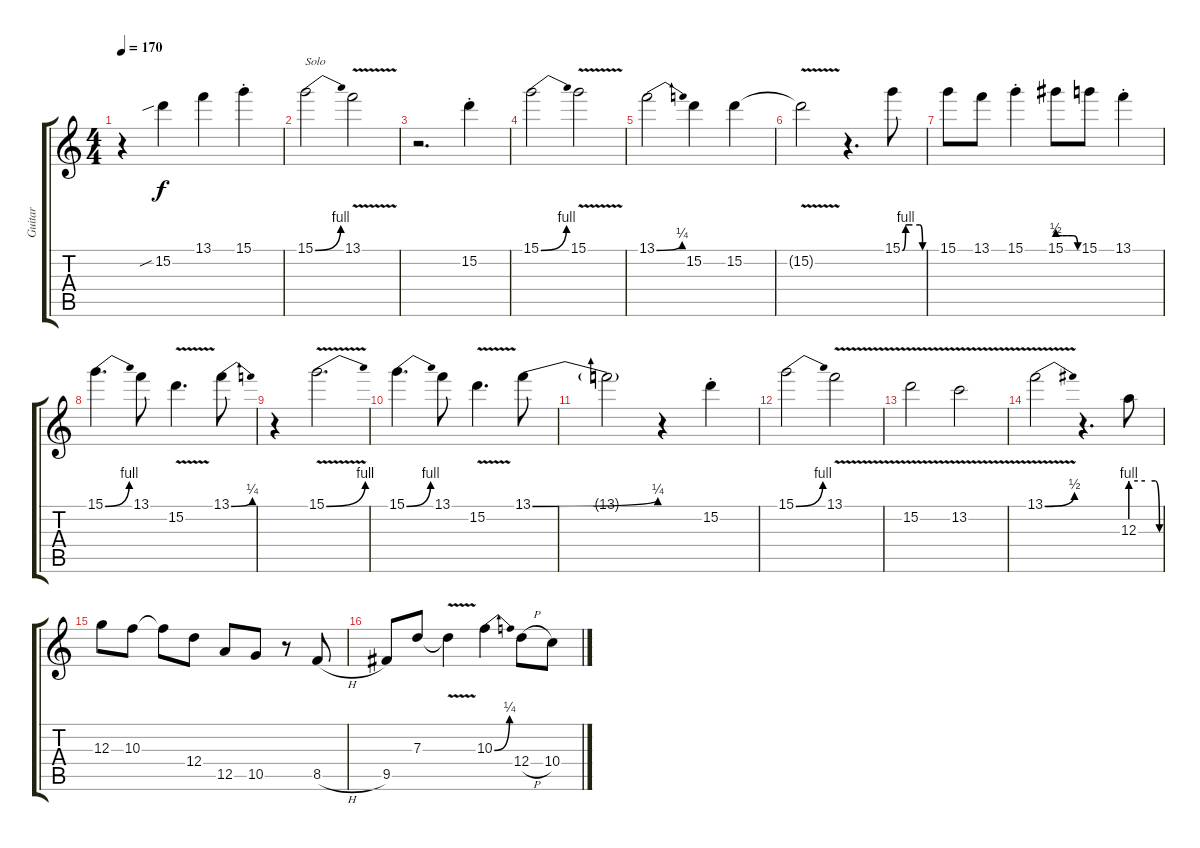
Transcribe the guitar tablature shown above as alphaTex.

\track ("Guitar" "Guitar") {instrument overdrivenguitar}
\staff {score tabs}
\tuning (E4 B3 G3 D3 A2 E2) {hide}
\ts (4 4)
\tempo 170
\clef g2
\ks c
r.4{dy f} 15.2{sib}.4 13.1.4 15.1{st}.4 |
15.1{be (bend 0 0 60 4)}.2{txt "Solo"} 13.1{v}.2 |
r.2{d} 15.2{st}.4 |
15.1{be (bend 0 0 60 4)}.2 15.1{v}.2 |
13.1{be (bend 0 0 60 1)}.2 15.2.4 15.2.4 |
15.2{v t}.2 r.4{d} 15.1{be (custom 0 0 10 4 20 4 30 4 52 4 60 0)}.8 |
15.1.8 13.1.8 15.1{st}.4 15.1{be (custom 0 2 15 2 30 2 47 2 60 0)}.8 15.1.8 13.1{st}.4 |
15.1{be (bend 0 0 60 4)}.4{d} 13.1.8 15.2{v}.4{d} 13.1{be (bend 0 0 60 1)}.8 |
r.4 15.1{be (bend 0 0 60 4) v}.2{d} |
15.1{be (bend 0 0 60 4)}.4{d} 13.1.8 15.2{v}.4{d} 13.1{be (bend 0 0 60 1)}.8 |
13.1{t}.2 r.4 15.2{st}.4 |
15.1{be (bend 0 0 60 4)}.2 13.1{v}.2 |
15.2{v}.2 13.2{v}.2 |
13.1{be (bend 0 0 60 2) v}.2 r.4{d} 12.3{be (custom 0 4 15 4 30 4 51 4 60 0)}.8 |
12.3.8 10.3.8 10.3{t}.8 12.4.8 12.5.8 10.5.8 r.8 8.5{h}.8 |
9.5.8 7.3.8 7.3{v t}.4 10.3{be (bend 0 0 60 1)}.4 12.4{h}.8 10.4.8
